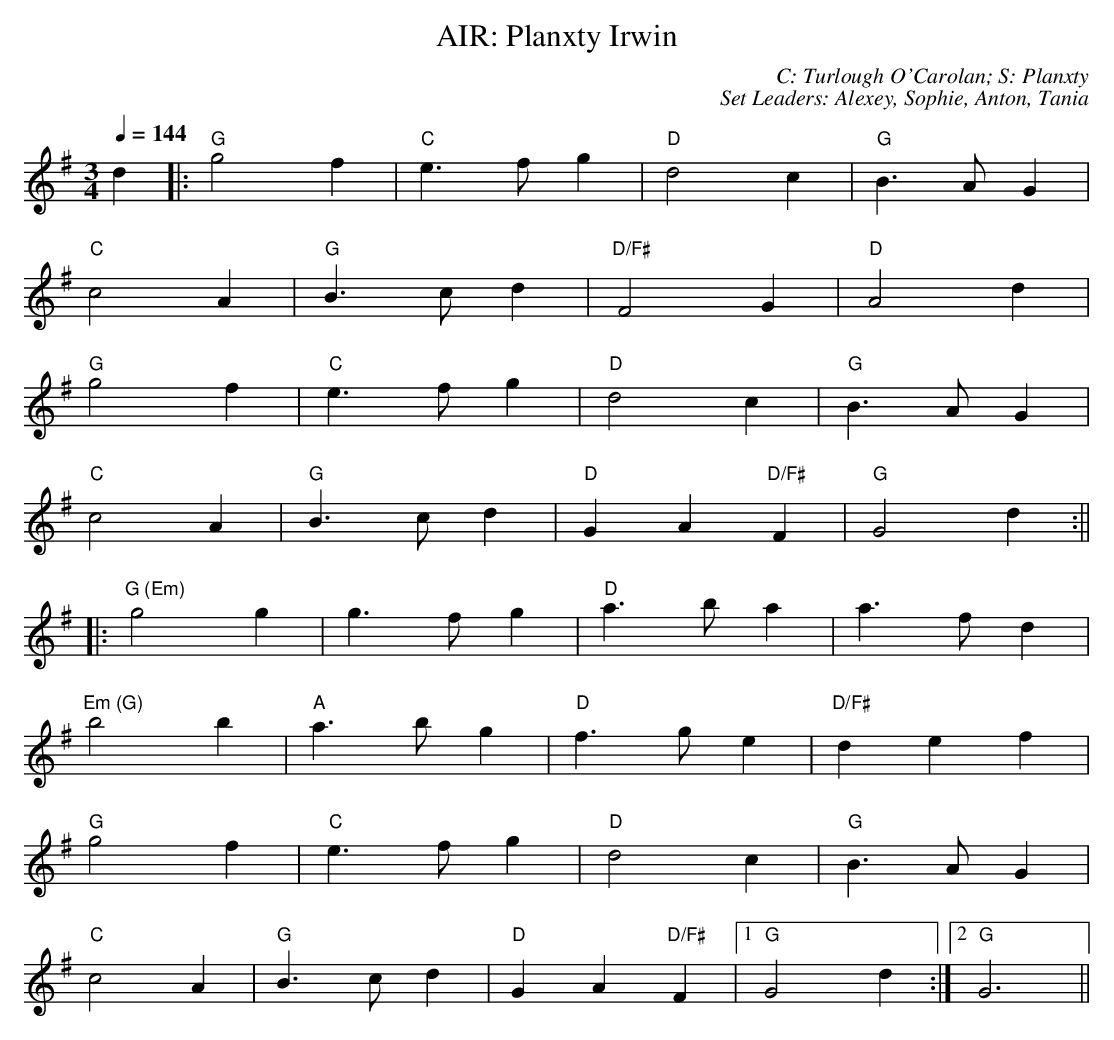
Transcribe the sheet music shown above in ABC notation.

X:1
T: AIR: Planxty Irwin
C: C: Turlough O'Carolan; S: Planxty
C: Set Leaders: Alexey, Sophie, Anton, Tania
M: 3/4
L: 1/8
Q: 1/4=144
K: Gmaj
d2|:"G"g4 f2|"C"e3f g2|"D"d4 c2|"G"B3A G2|
"C"c4 A2|"G"B3c d2|"D/F#"F4 G2|"D"A4 d2|
"G"g4 f2|"C"e3f g2|"D"d4 c2|"G"B3A G2|
"C"c4 A2|"G"B3c d2|"D"G2 A2 "D/F#"F2|"G"G4 d2:||
|:"G (Em)"g4 g2|g3f g2|"D"a3b a2|a3f d2|
"Em (G)"b4 b2|"A"a3b g2|"D"f3g e2|"D/F#"d2 e2 f2|
"G"g4 f2|"C"e3f g2|"D"d4 c2|"G"B3A G2|
"C"c4 A2|"G"B3c d2|"D"G2 A2 "D/F#"F2|1 "G"G4 d2:|2 "G"G6||
